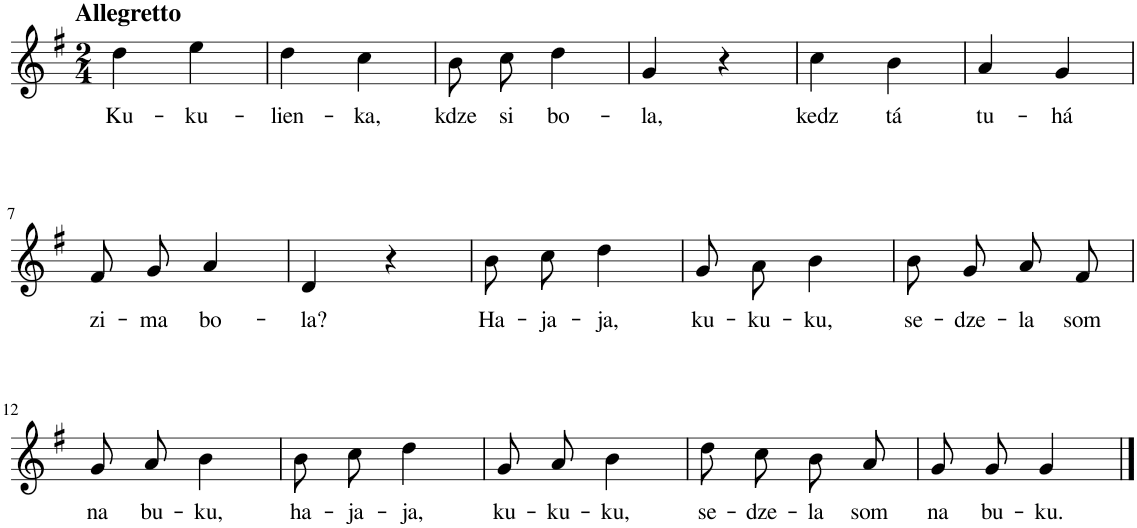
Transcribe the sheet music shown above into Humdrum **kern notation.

**kern	**text
*part1	*part1
*staff1	*staff1
*I"Klavír	*
*I'Kl.	*
*clefG2	*
*k[f#]	*
*M2/4	*
=1	=1
!LO:TX:a:B:t=Allegretto	!
!	!LO:LY:b
4dd\	Ku-
!	!LO:LY:b
4ee\	-ku-
=2	=2
!	!LO:LY:b
4dd\	-lien-
!	!LO:LY:b
4cc\	-ka,
=3	=3
!	!LO:LY:b
8b\L	kdze
!	!LO:LY:b
8cc\J	si
!	!LO:LY:b
4dd\	bo-
=4	=4
!	!LO:LY:b
4g/	-la,
4r	.
=5	=5
!	!LO:LY:b
4cc\	kedz
!	!LO:LY:b
4b\	tá
=6	=6
!	!LO:LY:b
4a/	tu-
!	!LO:LY:b
4g/	-há
!!LO:LB:g=z
=7	=7
!	!LO:LY:b
8f#/L	zi-
!	!LO:LY:b
8g/J	-ma
!	!LO:LY:b
4a/	bo-
=8	=8
!	!LO:LY:b
4d/	-la?
4r	.
=9	=9
!	!LO:LY:b
8b\L	Ha-
!	!LO:LY:b
8cc\J	-ja-
!	!LO:LY:b
4dd\	-ja,
=10	=10
!	!LO:LY:b
8g/L	ku-
!	!LO:LY:b
8a/J	-ku-
!	!LO:LY:b
4b\	-ku,
=11	=11
!	!LO:LY:b
8b/L	se-
!	!LO:LY:b
8g/J	-dze-
!	!LO:LY:b
8a/L	-la
!	!LO:LY:b
8f#/J	som
!!LO:LB:g=z
=12	=12
!	!LO:LY:b
8g/L	na
!	!LO:LY:b
8a/J	bu-
!	!LO:LY:b
4b\	-ku,
=13	=13
!	!LO:LY:b
8b\L	ha-
!	!LO:LY:b
8cc\J	-ja-
!	!LO:LY:b
4dd\	-ja,
=14	=14
!	!LO:LY:b
8g/L	ku-
!	!LO:LY:b
8a/J	-ku-
!	!LO:LY:b
4b\	-ku,
=15	=15
!	!LO:LY:b
8dd\L	se-
!	!LO:LY:b
8cc\J	-dze-
!	!LO:LY:b
8b/L	-la
!	!LO:LY:b
8a/J	som
=16	=16
!	!LO:LY:b
8g/L	na
!	!LO:LY:b
8g/J	bu-
!	!LO:LY:b
4g/	-ku.
==	==
*-	*-
